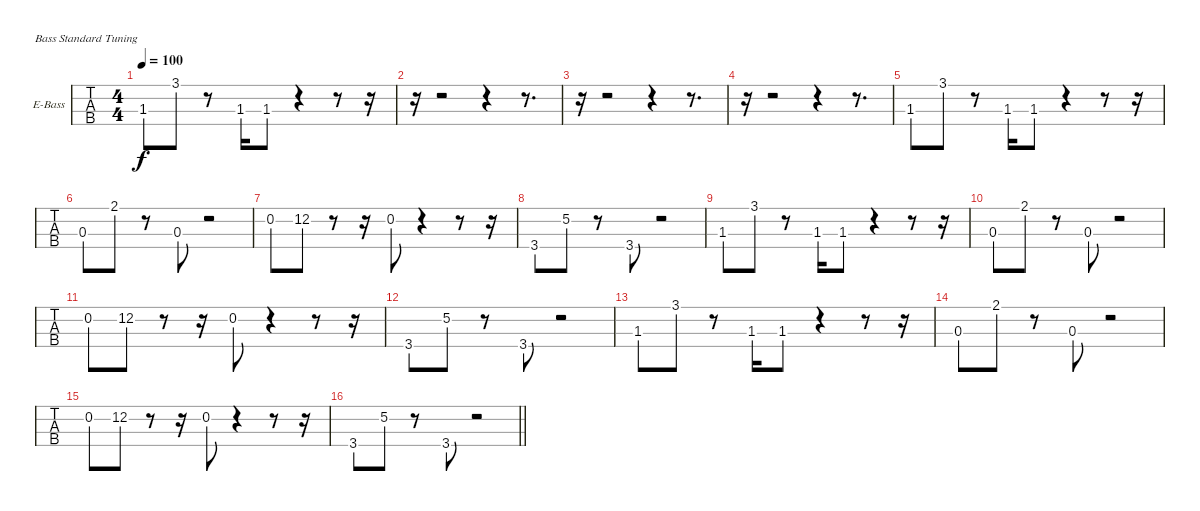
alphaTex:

\bracketExtendMode groupsimilarinstruments
\firstSystemTrackNameOrientation horizontal
\otherSystemsTrackNameOrientation horizontal
\track ("Bajo" "E-Bass") {instrument electricbassfinger}
\staff {tabs}
\tuning (G2 D2 A1 E1)
\ts (4 4)
\tempo 100
\clef f4
\ks c
1.3.8{dy f} 3.1.8 r.8 1.3.16 1.3{st}.8 r.4 r.8 r.16 |
r.16 r.2 r.4 r.8{d} |
r.16 r.2 r.4 r.8{d} |
r.16 r.2 r.4 r.8{d} |
1.3.8 3.1.8 r.8 1.3.16 1.3{st}.8 r.4 r.8 r.16 |
0.3.8 2.1.8 r.8 0.3.8 r.2 |
0.2.8 12.2{st}.8 r.8 r.16 0.2.8 r.4 r.8 r.16 |
3.4.8 5.2{st}.8 r.8 3.4.8 r.2 |
1.3.8 3.1.8 r.8 1.3.16 1.3{st}.8 r.4 r.8 r.16 |
0.3.8 2.1.8 r.8 0.3.8 r.2 |
0.2.8 12.2{st}.8 r.8 r.16 0.2.8 r.4 r.8 r.16 |
3.4.8 5.2{st}.8 r.8 3.4.8 r.2 |
1.3.8 3.1.8 r.8 1.3.16 1.3{st}.8 r.4 r.8 r.16 |
0.3.8 2.1.8 r.8 0.3.8 r.2 |
0.2.8 12.2{st}.8 r.8 r.16 0.2.8 r.4 r.8 r.16 |
\barLineRight lightlight
3.4.8 5.2{st}.8 r.8 3.4.8 r.2
